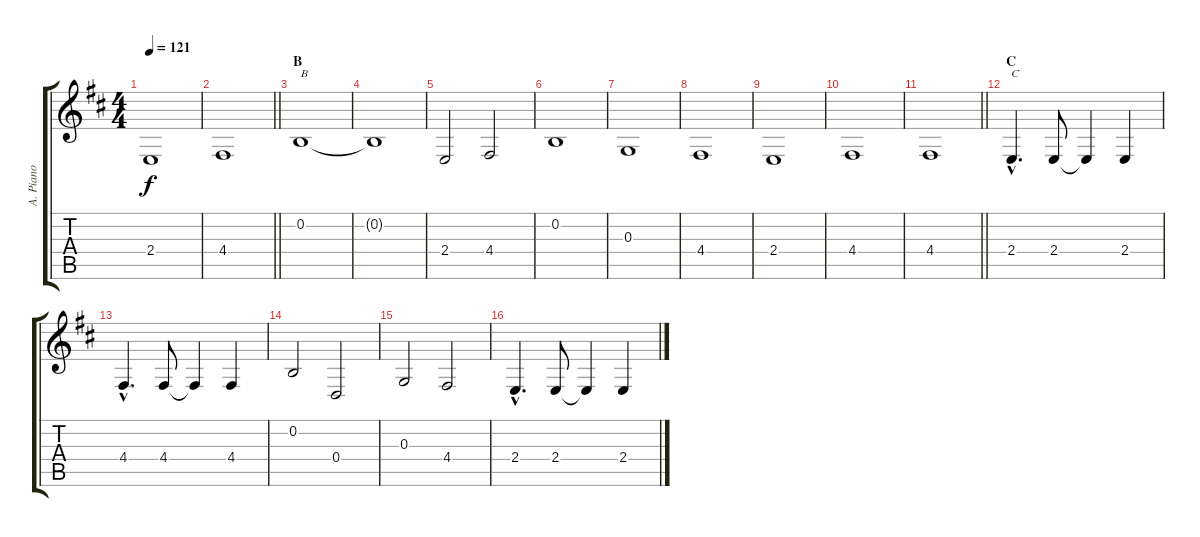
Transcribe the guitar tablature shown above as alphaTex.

\track ("A. Piano" "A. Piano") {instrument acousticgrandpiano}
\staff {score tabs}
\tuning (E4 B3 G3 D3 A2 E2) {hide}
\ts (4 4)
\tempo 121
\clef g2
\ks d
2.4.1{dy f} |
\barLineRight lightlight
4.4.1 |
\section ("" "B")
0.2.1{txt "B"} |
0.2{t}.1 |
2.4.2 4.4.2 |
0.2.1 |
0.3.1 |
4.4.1 |
2.4.1 |
4.4.1 |
\barLineRight lightlight
4.4.1 |
\section ("" "C")
2.4{hac}.4{d txt "C"} 2.4.8 2.4{t}.4 2.4.4 |
4.4{hac}.4{d} 4.4.8 4.4{t}.4 4.4.4 |
0.2.2 0.4.2 |
0.3.2 4.4.2 |
2.4{hac}.4{d} 2.4.8 2.4{t}.4 2.4.4
